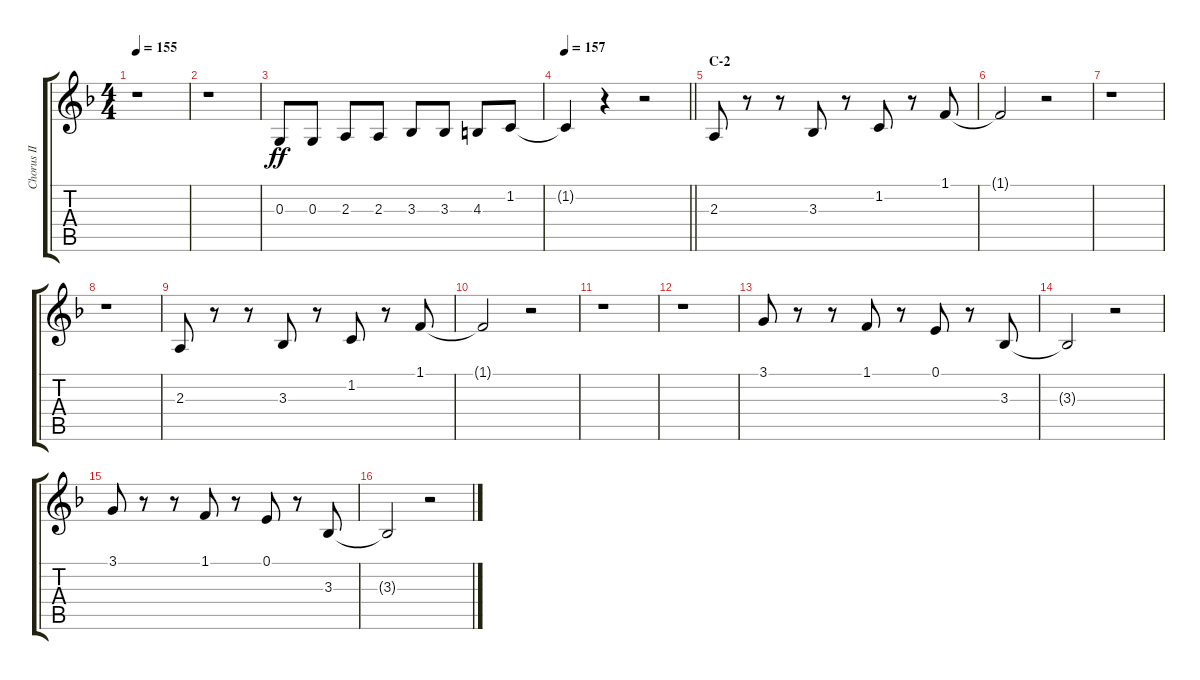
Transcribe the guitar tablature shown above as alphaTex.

\track ("Chorus II" "Chorus II") {instrument voiceoohs}
\staff {score tabs}
\tuning (E4 B3 G3 D3 A2 E2) {hide}
\ts (4 4)
\tempo 155
\clef g2
\ks f
r.1{dy ff} |
r.1 |
0.3.8 0.3.8 2.3.8 2.3.8 3.3.8 3.3.8 4.3.8 1.2.8 |
\tempo 157
\barLineRight lightlight
1.2{t}.4 r.4 r.2 |
\section ("" "C-2")
2.3.8 r.8 r.8 3.3.8 r.8 1.2.8 r.8 1.1.8 |
1.1{t}.2 r.2 |
r.1 |
r.1 |
2.3.8 r.8 r.8 3.3.8 r.8 1.2.8 r.8 1.1.8 |
1.1{t}.2 r.2 |
r.1 |
r.1 |
3.1.8 r.8 r.8 1.1.8 r.8 0.1.8 r.8 3.3.8 |
3.3{t}.2 r.2 |
3.1.8 r.8 r.8 1.1.8 r.8 0.1.8 r.8 3.3.8 |
3.3{t}.2 r.2
